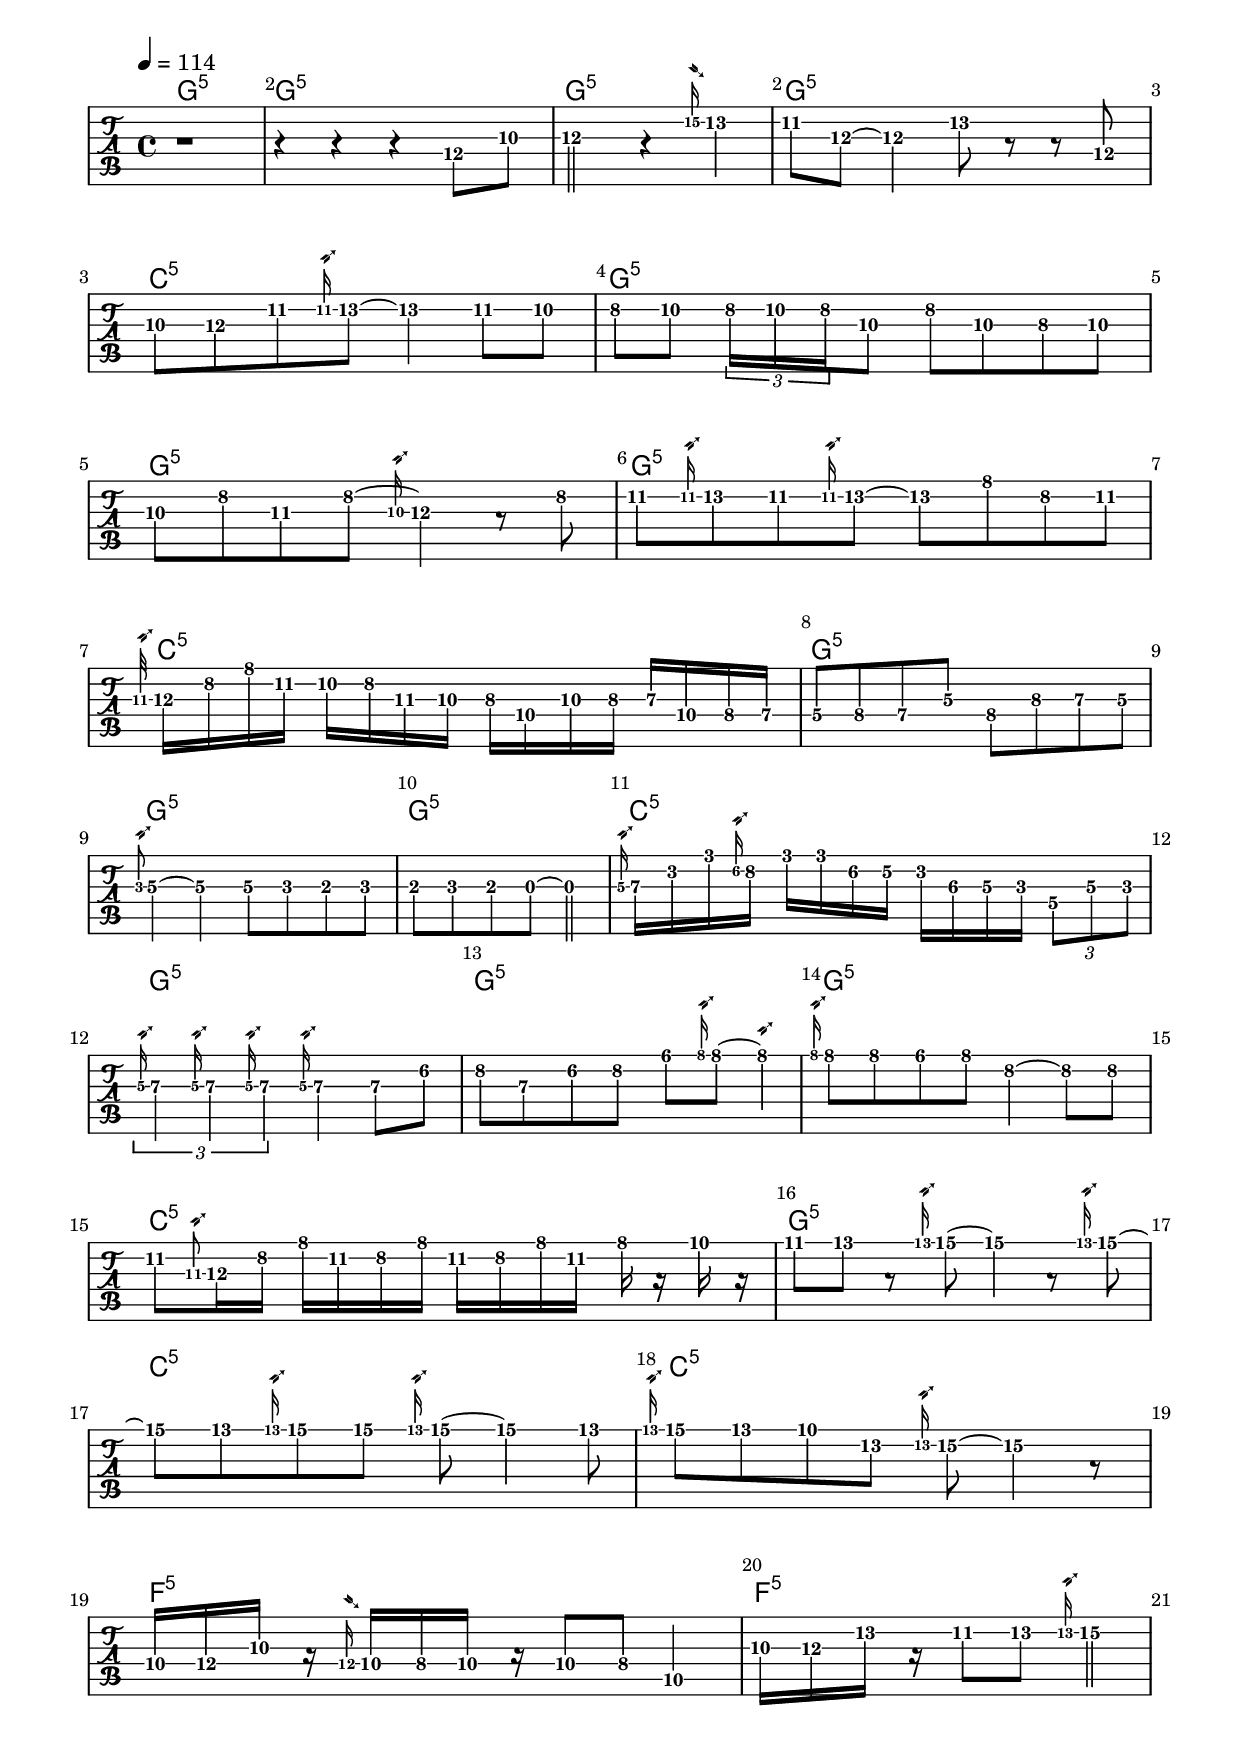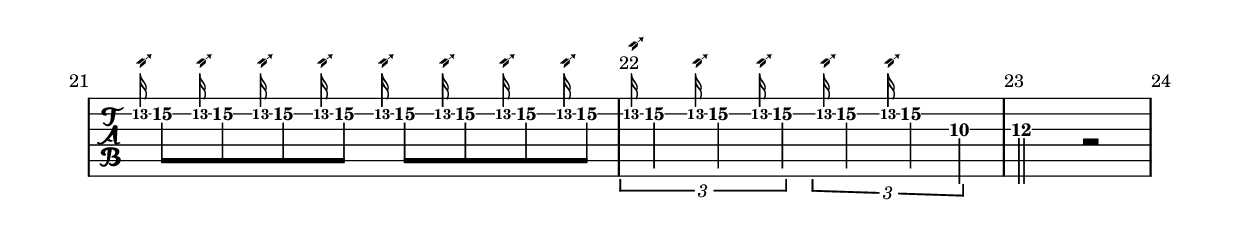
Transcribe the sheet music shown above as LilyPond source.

\version "2.20.0"
\include "../../../macros.ly"
song_tempo = 114

% Bb
ma = {

}

mg = {
  <g,\6 d\5 g\4>8
  <g,\6 d\5 g\4>8
  <g,\6 d\5 g\4>8
  r8
  <g,\6 d\5 g\4>8
  <g,\6 d\5 g\4>8
  <g,\6 d\5 g\4>8
  r8
}
mc = {
  <c\5 g\4 c'\3>8
  <c\5 g\4 c'\3>8
  <c\5 g\4 c'\3>8
  r8

  <c\5 g\4 c'\3>8
  <c\5 g\4 c'\3>8
  <c\5 g\4 c'\3>8
  r8
}
mf = {
  <f,\6 c\5 f\4>8
  <f,\6 c\5 f\4>8
  <f,\6 c\5 f\4>8
  r8
  <f,\6 c\5 f\4>8
  <f,\6 c\5 f\4>8
  <f,\6 c\5 f\4>8
  r8
}

lignea = {
  \mg | \mg | \mc | \mg |
}

ligneb = {
  \mc | \mc | \mf | \mf |
}



rhythm = {
  % une mesure pour la levée
  r1 |
  \mg
  \lignea
  \lignea
  \lignea
  \lignea
  \ligneb
}


song_chords = \chordmode {
  g1:5
  |
  g1:5
  |
  g1:5 | g1:5 | c1:5 | g1:5 |
  g1:5 | g1:5 | c1:5 | g1:5 |
  g1:5 | g1:5 | c1:5 | g1:5 |
  g1:5 | g1:5 | c1:5 | g1:5 |
  c1:5 | c1:5 | f1:5 | f1:5 |

}


lead = {
  \absolute  {
    \override Score.SpacingSpanner.shortest-duration-space = #4.0


    % les numeros de mesure ici commencent

    %
    r1
    |
    % ( levée )
    r4 r4 r4 d'8\4 f'8\3
    |


    \set Score.currentBarNumber = 1
    % mes 1
    g'2\3 r4 \myrelease d''16\2 c''4\2
    |

    % mes 2
    bes'8\2  g'8~\3 g'4\3 c''8\2 r8 r8 d'8\4
    |

    % mes 3
    f'8\3 g'8\3 bes'8\2 \mypull bes'16\2 c''8~\2 c''4\2 bes'8\2 a'8\2
    |

    % mes 4
    g'8\2 a'8\2 \times 2/3 { g'16\2 a'16\2 g'16\2 } f'8\3 g'8\2 f'8\3 dis'8\3 f'8\3
    |

    % mes 5
    f'8\3 g'8\2 fis'8\3 g'8~\2 \mypull f'16\3 g'4\3 r8 g'8\2
    |

    % mes 6
    bes'8\2 \mypull bes'16\2 c''8\2 bes'8\2 \mypull bes'16\2 c''8~\2 c''8\2 c''8\1 g'8\2 bes'8\2
    |

    % mes 7
    \mypull fis'32\3 g'16\3 g'16\2 c''16\1 bes'16\2
    a'16\2 g'16\2 ges'16\3  f'16\3
    ees'16\3 c'16\4 f'16\3 ees'16\3
    d'16\3 c'16\4 bes16\4 a16\4
    |

    % mes 8
    g8\4 bes8\4 a8\4 c'8\3 bes8\4 ees'8\3 d'8\3 c'8\3
    |

    % mes 9
    \mypull bes8\3 c'4~\3 c'4\3 c'8\3 bes8\3 a8\3 bes8\3

    % mes 10
    a8\3 bes8\3 a8\3 g8~\3 g2\3

    % mes 11
    \mypull c'16\3 d'16\3 d'16\2 g'16\1  \mypull f'16\2 g'16\2
    g'\1 g'\1 f'\2 e'\2
    d'\2 des'\3 c'\3 bes\3
    \times 2/3 { g8\4 c'8\3 bes8\3 }
    |

    % mes 12
    \times 2/3 { \mypull c'16\3 d'4\3 \mypull c'16\3 d'4\3 \mypull c'16\3 d'4\3 }
    \mypull c'16\3 d'4\3
    d'8\3 f'8\2
    |

    % mes 13
    g'8\2 d'8\3 f'8\2 g'8\2  bes'8\1 \mypull bis'16\1 c''8~ \mypulled  c''4
    |

    % mes 14
    \mypull c''16\1 c''8\1 c''8\1 bes'8\1 c''8\1
    g'4~\2 g'8\2 g'8\2
    |

    % mes 15
    bes'8\2 \mypull fis'8\3 g'16\3 g'16\2
    c''16\1 bes'16\2 g'16\2 c''16\1
    bes'16\2 g'16\2 c''16\1 bes'16\2
    c''16\1 r16 d''16\1 r16
    |

    % mes 16
    ees''8\1 f''8\1 r8
    \mypull f''16\1 g''8~\1 g''4\1 r8 \mypull f''16\1 g''8~\1
    |

    % mes 17
    g''8\1 f''8\1 \mypull f''16\1 g''8\1  g''8\1
    \mypull f''16\1 g''8~\1 g''4\1 f''8\1
    |

    % mes 18
    \mypull f''16\1 g''8\1 f''8\1 d''8\1 c''8\2
    \mypull c''16\2 d''8~\2 d''4\2 r8
    |

    % mes 19
    c'16\4 d'16\4 f'16\3 r16
    \myrelease d'16\4 c'16\4   bes16\4 bis16\4 r16
    c'8\4 bes8\4 g4\5
    |

    % mes 20
    f'16\3 g'16\3 c''16\2 r16
    bes'8\2 c''8\2
    \mypull c''16\2 d''2\2
    |

    % mes 21
    \mypull c''16\2 d''8\2
    \mypull c''16\2 d''8\2
    \mypull c''16\2 d''8\2
    \mypull c''16\2 d''8\2
    \mypull c''16\2 d''8\2
    \mypull c''16\2 d''8\2
    \mypull c''16\2 d''8\2
    \mypull c''16\2 d''8\2
    |

    % mes 22
    \times 2/3 {
      \mypull c''16\2 d''4\2
      \mypull c''16\2 d''4\2
      \mypull c''16\2 d''4\2
    }
    \times 2/3 {
      \mypull c''16\2 d''4\2
      \mypull c''16\2 d''4\2
      f'4\3
    }
    |

    % mes 23
    g'2\3 r2


  }

}

drumbar =  \drummode {  bd4 sn4  bd4 sn4 }

drumbars = {
  \repeat unfold 30 { \drumbar | }
}


drumbarhh =  \drummode {
  hihat8
  hihat8
  hihat8
  hihat8
  hihat8
  hihat8
  hihat8
  hihat8
}

drumbarshh = {
  \repeat unfold 30 {  \drumbarhh }

}




\paper {
  #(include-special-characters)
  indent = 0\mm
  line-width = 180\mm
  oddHeaderMarkup = ""
  evenHeaderMarkup = ""
  oddFooterMarkup = ""
  evenFooterMarkup = ""

  #(add-text-replacements!
    '(
       ("100" . "hundred")
       ("dpi" . "dots per inch")
       ))

}


\score {
  <<
    \new ChordNames {
      \song_chords
    }

    \new TabStaff {
      \tempo 4 = \song_tempo
      \tabFullNotation
      \override Score.BarNumber.break-visibility = ##(#t #t #t)
      \lead
    }

  >>

  \layout {}
}


\score {
  \unfoldRepeats {
    <<
      \new DrumStaff
      \tempo 4 = \song_tempo
      <<
        \new DrumVoice {  \drumbarshh }
        \new DrumVoice {  \drumbars }
      >>

      \new Staff {
        \rhythm
        \set Staff.midiMinimumVolume = #0.2
        \set Staff.midiMaximumVolume = #0.2
        %\set Staff.midiInstrument = "electric guitar (clean)"
        \set Staff.midiInstrument = "bass"
        %\set Staff.midiInstrument = "clarinet"
      }
      \new Staff {
        \lead
        \set Staff.midiMinimumVolume = #0.9
        \set Staff.midiMaximumVolume = #0.9
        \set Staff.midiInstrument = "electric guitar (clean)"
      }
      %\new Staff {
      %      \song_voice
      %      \set Staff.midiMinimumVolume = #0.9
      %      \set Staff.midiMaximumVolume = #0.9
      %      \set Staff.midiInstrument = "electric guitar (clean)"
      %}
    >>
  }

  \midi {
    \tempo 4 = \song_tempo
  }
}
